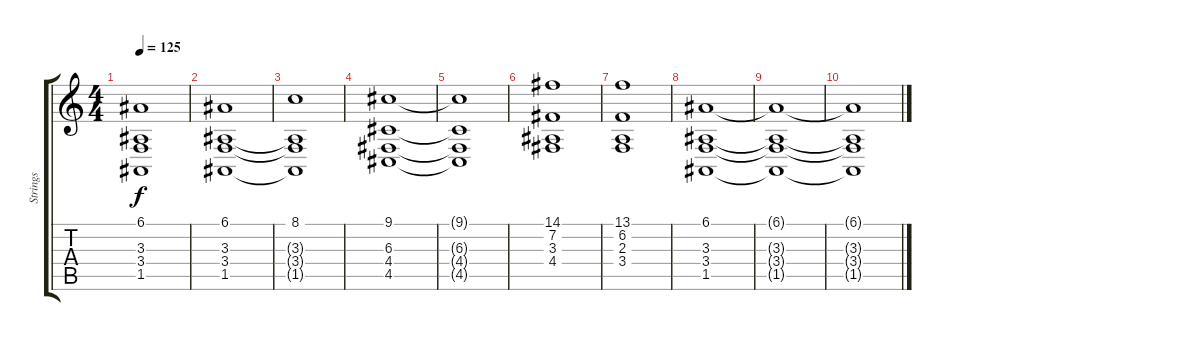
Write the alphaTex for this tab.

\track ("Strings" "Strings") {instrument stringensemble1}
\staff {score tabs}
\tuning (E4 B3 G3 D3 A2 E2) {hide}
\ts (4 4)
\tempo 125
\clef g2
\ks c
(6.1{t} 3.3{t} 3.4{t} 1.5{t}).1{dy f} |
(6.1 3.3 3.4 1.5).1 |
(8.1 3.3{t} 3.4{t} 1.5{t}).1 |
(9.1 6.3 4.4 4.5).1 |
(9.1{t} 6.3{t} 4.4{t} 4.5{t}).1 |
(14.1 7.2 3.3 4.4).1 |
(13.1 6.2 2.3 3.4).1 |
(6.1 3.3 3.4 1.5).1 |
(6.1{t} 3.3{t} 3.4{t} 1.5{t}).1 |
(6.1{t} 3.3{t} 3.4{t} 1.5{t}).1
